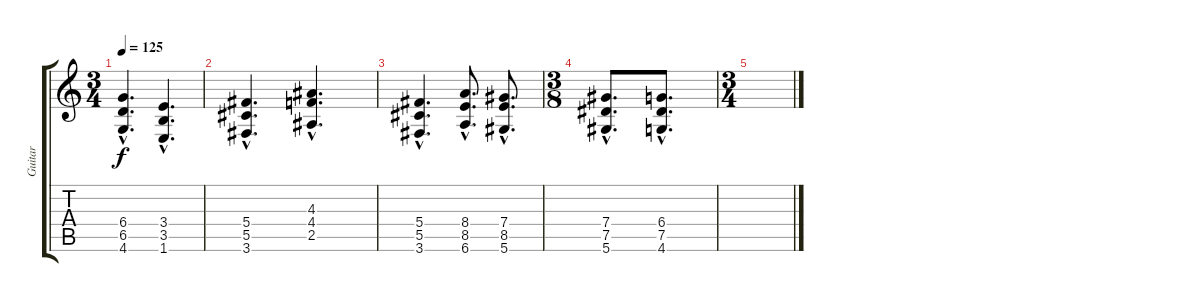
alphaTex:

\track ("Guitar" "Guitar") {instrument distortionguitar}
\staff {score tabs}
\tuning (Eb4 Bb3 Gb3 Db3 Ab2 Eb2) {hide}
\ts (3 4)
\tempo 125
\clef g2
\ks c
(6.4{hac} 6.5{hac} 4.6{hac}).4{d dy f} (3.4{hac} 3.5{hac} 1.6{hac}).4{d} |
(5.4{hac} 5.5{hac} 3.6{hac}).4{d} (4.3{hac} 4.4{hac} 2.5{hac}).4{d} |
(5.4{hac} 5.5{hac} 3.6{hac}).4{d} (8.4{hac} 8.5{hac} 6.6{hac}).8{d} (7.4{hac} 8.5{hac} 5.6{hac}).8{d} |
\ts (3 8)
(7.4{hac} 7.5{hac} 5.6{hac}).8{d} (6.4{hac} 7.5{hac} 4.6{hac}).8{d} |
\ts (3 4)
